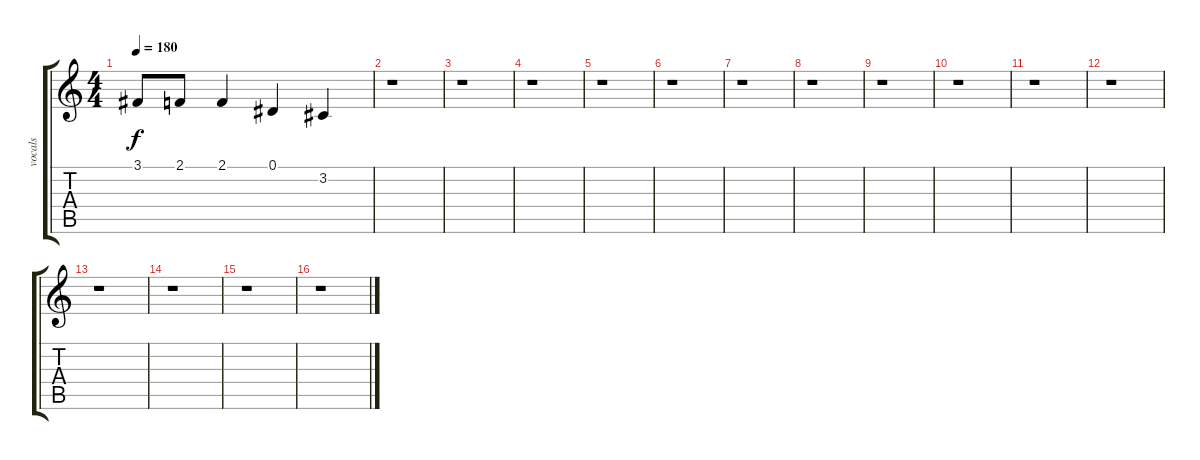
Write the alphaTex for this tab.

\track ("vocals" "vocals") {instrument pad4choir}
\staff {score tabs}
\tuning (Eb4 Bb3 Gb3 Db3 Ab2 Eb2) {hide}
\ts (4 4)
\tempo 180
\clef g2
\ks c
3.1{t}.8{dy f} 2.1.8 2.1.4 0.1.4 3.2.4 |
r.1 |
r.1 |
r.1 |
r.1 |
r.1 |
r.1 |
r.1 |
r.1 |
r.1 |
r.1 |
r.1 |
r.1 |
r.1 |
r.1 |
r.1
